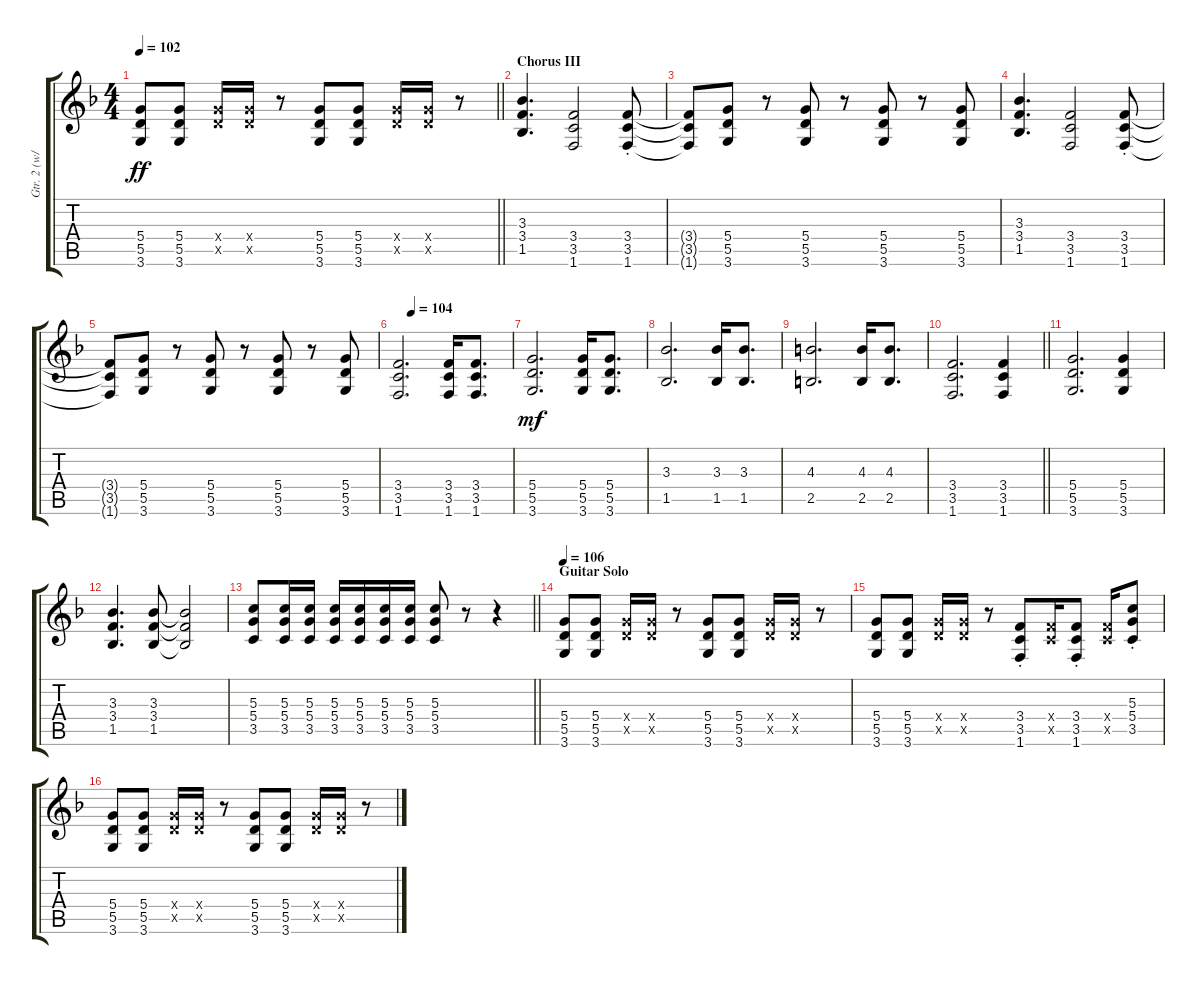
\track ("Gtr. 2 (w/ chorus)" "Gtr. 2 (w/") {instrument electricguitarclean}
\staff {score tabs}
\tuning (E4 B3 G3 D3 A2 E2) {hide}
\ts (4 4)
\tempo 102
\clef g2
\barLineRight lightlight
\ks f
(5.4 5.5 3.6).8{dy ff} (5.4 5.5 3.6).8 (5.4{x} 5.5{x}).16 (5.4{x} 5.5{x}).16 r.8 (5.4 5.5 3.6).8 (5.4 5.5 3.6).8 (5.4{x} 5.5{x}).16 (5.4{x} 5.5{x}).16 r.8 |
\section ("" "Chorus III")
(3.3 3.4 1.5).4{d} (3.4 3.5 1.6).2 (3.4{st} 3.5{st} 1.6{st}).8 |
(3.4{t} 3.5{t} 1.6{t}).8 (5.4 5.5 3.6).8 r.8 (5.4 5.5 3.6).8 r.8 (5.4 5.5 3.6).8 r.8 (5.4 5.5 3.6).8 |
(3.3 3.4 1.5).4{d} (3.4 3.5 1.6).2 (3.4{st} 3.5{st} 1.6{st}).8 |
(3.4{t} 3.5{t} 1.6{t}).8 (5.4 5.5 3.6).8 r.8 (5.4 5.5 3.6).8 r.8 (5.4 5.5 3.6).8 r.8 (5.4 5.5 3.6).8 |
\tempo (104 0.125)
(3.4 3.5 1.6).2{d} (3.4 3.5 1.6).16 (3.4 3.5 1.6).8{d} |
(5.4 5.5 3.6).2{d dy mf} (5.4 5.5 3.6).16 (5.4 5.5 3.6).8{d} |
(3.3 1.5).2{d} (3.3 1.5).16 (3.3 1.5).8{d} |
(4.3 2.5).2{d} (4.3 2.5).16 (4.3 2.5).8{d} |
\barLineRight lightlight
(3.4 3.5 1.6).2{d} (3.4 3.5 1.6).4 |
(5.4 5.5 3.6).2{d} (5.4 5.5 3.6).4 |
(3.3 3.4 1.5).4{d} (3.3 3.4 1.5).8 (3.3{t} 3.4{t} 1.5{t}).2 |
\barLineRight lightlight
(5.3 5.4 3.5).8 (5.3 5.4 3.5).16 (5.3 5.4 3.5).16 (5.3 5.4 3.5).16 (5.3 5.4 3.5).16 (5.3 5.4 3.5).16 (5.3 5.4 3.5).16 (5.3 5.4 3.5).8 r.8 r.4 |
\section ("" "Guitar Solo")
\tempo 106
(5.4 5.5 3.6).8 (5.4 5.5 3.6).8 (5.4{x} 5.5{x}).16 (5.4{x} 5.5{x}).16 r.8 (5.4 5.5 3.6).8 (5.4 5.5 3.6).8 (5.4{x} 5.5{x}).16 (5.4{x} 5.5{x}).16 r.8 |
(5.4 5.5 3.6).8 (5.4 5.5 3.6).8 (5.4{x} 5.5{x}).16 (5.4{x} 5.5{x}).16 r.8 (3.4{st} 3.5{st} 1.6{st}).8 (3.4{x} 3.5{x}).16 (3.4{st} 3.5{st} 1.6{st}).8 (3.4{x} 3.5{x}).16 (5.3{st} 5.4{st} 3.5{st}).8 |
(5.4 5.5 3.6).8 (5.4 5.5 3.6).8 (5.4{x} 5.5{x}).16 (5.4{x} 5.5{x}).16 r.8 (5.4 5.5 3.6).8 (5.4 5.5 3.6).8 (5.4{x} 5.5{x}).16 (5.4{x} 5.5{x}).16 r.8
